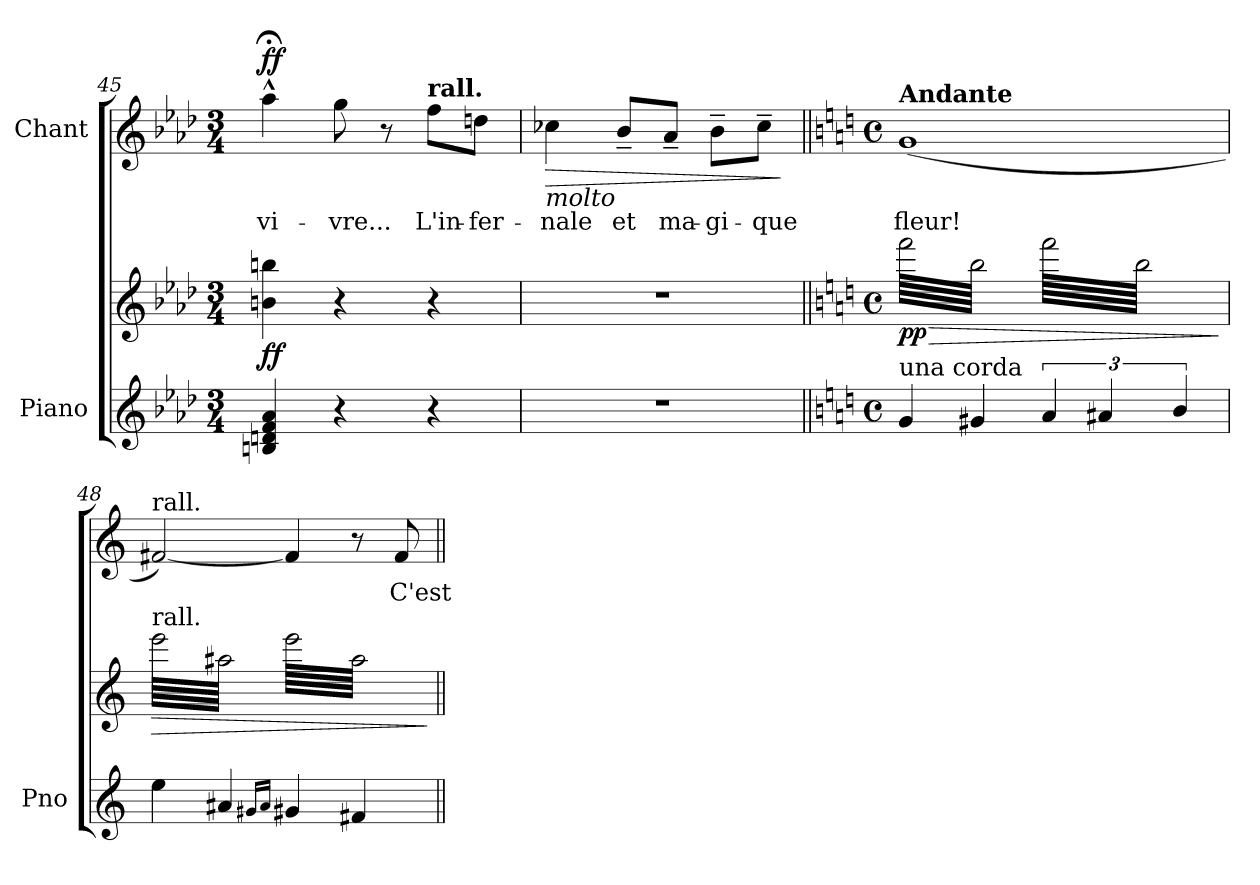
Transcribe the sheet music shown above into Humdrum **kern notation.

**kern	**kern	**dynam	**kern	**text	**dynam
*part2	*part2	*part2	*part1	*part1	*part1
*staff3	*staff2	*staff2/3	*staff1	*staff1	*staff1
*I"Piano	*	*	*I"Chant	*	*
*I'Pno	*	*	*	*	*
*clefG2	*clefG2	*	*clefG2	*	*
*k[b-e-a-d-]	*k[b-e-a-d-]	*	*k[b-e-a-d-]	*	*
*M3/4	*M3/4	*	*M3/4	*	*
=45	=45	=45	=45	=45	=45
!	!	!LO:DY:b	!	!LO:LY:b	!LO:DY:a
4Bn/ 4dn/ 4f/ 4a-/	4bn\ 4bbn\	ff	4aa-;<^^\	vi-	ff
!	!	!	!	!LO:LY:b	!
4r	4r	.	8gg\	-vre...	.
.	.	.	8r	.	.
!	!	!	!LO:TX:a:B:t=rall.	!	!
!	!	!	!	!LO:LY:b	!
4r	4r	.	8ff\L	L'in-	.
!	!	!	!	!LO:LY:b	!
.	.	.	8ddn\J	-fer-	.
=46	=46	=46	=46	=46	=46
!	!	!	!LO:TX:b:i:t=molto	!	!
!	!	!	!	!LO:LY:b	!LO:HP:b
2.r	2.r	.	4cc-X\	-nale	>
!	!	!	!	!LO:LY:b	!
.	.	.	8b-~/L	et	.
!	!	!	!	!LO:LY:b	!
.	.	.	8a-~>/J	ma-	.
!	!	!	!	!LO:LY:b	!
.	.	.	8b-~\L	-gi-	.
!	!	!	!	!LO:LY:b	!
.	.	.	8cc-~\J	-que	.
.	.	.	.	.	]
!!LO:PB:g=z
=47||	=47||	=47||	=47||	=47||	=47||
*k[]	*k[]	*	*k[]	*	*
*M4/4	*M4/4	*	*M4/4	*	*
*met(c)	*met(c)	*	*met(c)	*	*
!	!	!	!LO:TX:a:B:t=Andante	!	!
!	!LO:TX:a:B:t=Andante	!	!	!	!
!LO:TX:a:t=una corda	!	!	!	!	!
!	!	!LO:HP:b	!	!LO:LY:b	!
!	!	!LO:DY:n=1:b	!	!	!
*	*tremolo	*	*	*	*
4g/	(64fff\LLLL	> pp	(1g	fleur!	.
.	64bb\	.	.	.	.
.	64fff\	.	.	.	.
.	64bb\	.	.	.	.
.	64fff\	.	.	.	.
.	64bb\	.	.	.	.
.	64fff\	.	.	.	.
.	64bb\	.	.	.	.
.	64fff\	.	.	.	.
.	64bb\	.	.	.	.
.	64fff\	.	.	.	.
.	64bb\	.	.	.	.
.	64fff\	.	.	.	.
.	64bb\	.	.	.	.
.	64fff\	.	.	.	.
.	64bb\	.	.	.	.
4g#X/	64fff\	.	.	.	.
.	64bb\	.	.	.	.
.	64fff\	.	.	.	.
.	64bb\	.	.	.	.
.	64fff\	.	.	.	.
.	64bb\	.	.	.	.
.	64fff\	.	.	.	.
.	64bb\	.	.	.	.
.	64fff\	.	.	.	.
.	64bb\	.	.	.	.
.	64fff\	.	.	.	.
.	64bb\	.	.	.	.
.	64fff\	.	.	.	.
.	64bb\	.	.	.	.
.	64fff\	.	.	.	.
.	64bb\JJJJ	.	.	.	.
6a/	64fff\LLLL	.	.	.	.
.	64bb\)	.	.	.	.
.	64fff\	.	.	.	.
.	64bb\)	.	.	.	.
.	64fff\	.	.	.	.
.	64bb\)	.	.	.	.
.	64fff\	.	.	.	.
.	64bb\)	.	.	.	.
.	64fff\	.	.	.	.
.	64bb\)	.	.	.	.
.	64fff\	.	.	.	.
6a#X/	.	.	.	.	.
.	64bb\)	.	.	.	.
.	64fff\	.	.	.	.
.	64bb\)	.	.	.	.
.	64fff\	.	.	.	.
.	64bb\)	.	.	.	.
.	64fff\	.	.	.	.
.	64bb\)	.	.	.	.
.	64fff\	.	.	.	.
.	64bb\)	.	.	.	.
.	64fff\	.	.	.	.
.	64bb\)	.	.	.	.
6b/	.	.	.	.	.
.	64fff\	.	.	.	.
.	64bb\)	.	.	.	.
.	64fff\	.	.	.	.
.	64bb\)	.	.	.	.
.	64fff\	.	.	.	.
.	64bb\)	.	.	.	.
.	64fff\	.	.	.	.
.	64bb\)	.	.	.	.
.	64fff\	.	.	.	.
.	64bb\)JJJJ	.	.	.	.
.	.	]	.	.	.
=48	=48	=48	=48	=48	=48
!	!	!	!LO:TX:a:t=rall.	!	!
!	!LO:TX:a:t=rall.	!	!	!	!
!	!	!LO:HP:b	!	!	!
4ee\	(64eee\LLLL	>	[2f#X/)	.	.
.	64aa#X\	.	.	.	.
.	64eee\	.	.	.	.
.	64aa#X\	.	.	.	.
.	64eee\	.	.	.	.
.	64aa#X\	.	.	.	.
.	64eee\	.	.	.	.
.	64aa#X\	.	.	.	.
.	64eee\	.	.	.	.
.	64aa#X\	.	.	.	.
.	64eee\	.	.	.	.
.	64aa#X\	.	.	.	.
.	64eee\	.	.	.	.
.	64aa#X\	.	.	.	.
.	64eee\	.	.	.	.
.	64aa#X\	.	.	.	.
4a#X/	64eee\	.	.	.	.
.	64aa#X\	.	.	.	.
.	64eee\	.	.	.	.
.	64aa#X\	.	.	.	.
.	64eee\	.	.	.	.
.	64aa#X\	.	.	.	.
.	64eee\	.	.	.	.
.	64aa#X\	.	.	.	.
.	64eee\	.	.	.	.
.	64aa#X\	.	.	.	.
.	64eee\	.	.	.	.
.	64aa#X\	.	.	.	.
.	64eee\	.	.	.	.
.	64aa#X\	.	.	.	.
.	64eee\	.	.	.	.
.	64aa#X\JJJJ	.	.	.	.
16qg#X/LL	.	.	.	.	.
16qa#/JJ	.	.	.	.	.
4g#/	64eee\LLLL	.	4f#/]	.	.
.	64aa#\)	.	.	.	.
.	64eee\	.	.	.	.
.	64aa#\)	.	.	.	.
.	64eee\	.	.	.	.
.	64aa#\)	.	.	.	.
.	64eee\	.	.	.	.
.	64aa#\)	.	.	.	.
.	64eee\	.	.	.	.
.	64aa#\)	.	.	.	.
.	64eee\	.	.	.	.
.	64aa#\)	.	.	.	.
.	64eee\	.	.	.	.
.	64aa#\)	.	.	.	.
.	64eee\	.	.	.	.
.	64aa#\)	.	.	.	.
4f#X/	64eee\	.	8r	.	.
.	64aa#\)	.	.	.	.
.	64eee\	.	.	.	.
.	64aa#\)	.	.	.	.
.	64eee\	.	.	.	.
.	64aa#\)	.	.	.	.
.	64eee\	.	.	.	.
.	64aa#\)	.	.	.	.
!	!	!	!	!LO:LY:b	!
.	64eee\	.	8f#/	C'est	.
.	64aa#\)	.	.	.	.
.	64eee\	.	.	.	.
.	64aa#\)	.	.	.	.
.	64eee\	.	.	.	.
.	64aa#\)	.	.	.	.
.	64eee\	.	.	.	.
.	64aa#\)JJJJ	.	.	.	.
*	*Xtremolo	*	*	*	*
.	.	]	.	.	.
.	.	.	.	.	.
.	.	.	.	.	.
.	.	.	.	.	.
.	.	.	.	.	.
.	.	.	.	.	.
.	.	.	.	.	.
.	.	.	.	.	.
.	.	.	.	.	.
.	.	.	.	.	.
.	.	.	.	.	.
.	.	.	.	.	.
.	.	.	.	.	.
.	.	.	.	.	.
.	.	.	.	.	.
.	.	.	.	.	.
=||	=||	=||	=||	=||	=||
*-	*-	*-	*-	*-	*-
